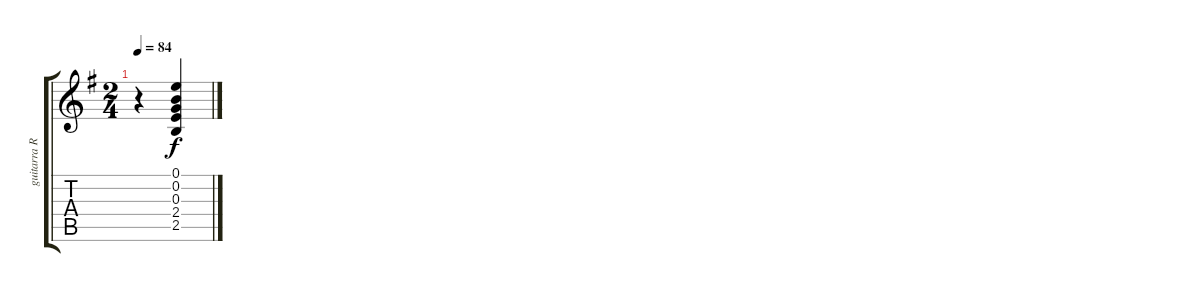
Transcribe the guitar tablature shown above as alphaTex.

\track ("guitarra Rumba" "guitarra R") {instrument acousticguitarnylon}
\staff {score tabs}
\tuning (E4 B3 G3 D3 A2 E2) {hide}
\ts (2 4)
\tempo 84
\clef g2
\ks g
r.4{dy f} (0.1{t} 0.2{t} 0.3{t} 2.4{t} 2.5{t}).4
